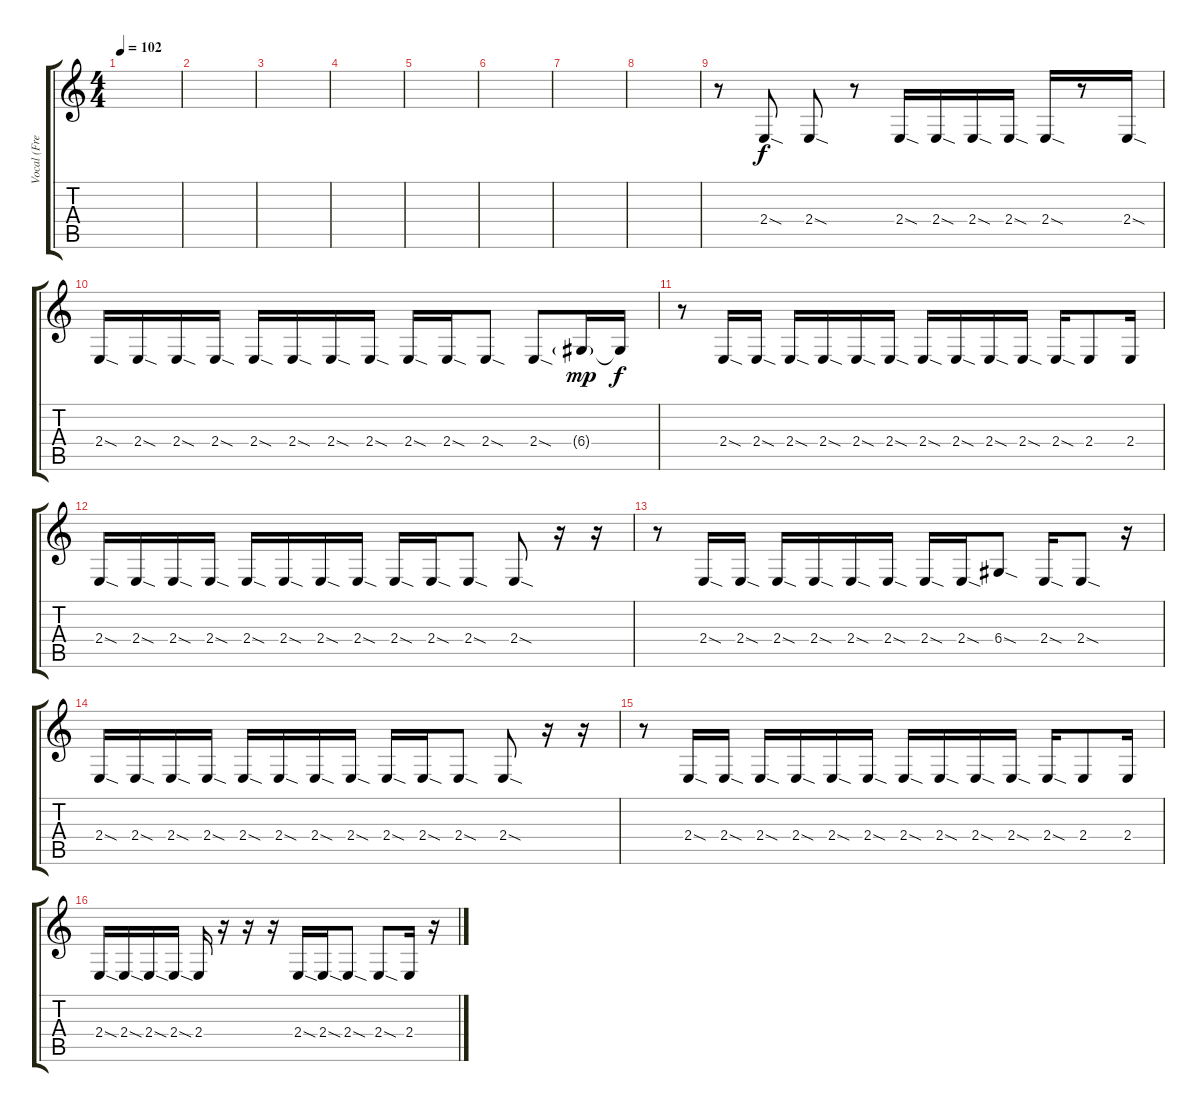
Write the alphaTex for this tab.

\track ("Vocal (Fred)" "Vocal (Fre") {instrument synthvoice}
\staff {score tabs}
\tuning (E4 B3 G3 D3 A2 E2) {hide}
\ts (4 4)
\tempo 102
\clef g2
\ks c
|
|
|
|
|
|
|
|
r.8 2.4{sod}.8 2.4{sod}.8 r.8 2.4{sod}.16 2.4{sod}.16 2.4{sod}.16 2.4{sod}.16 2.4{sod}.16 r.8 2.4{sod}.16 |
2.4{sod}.16 2.4{sod}.16 2.4{sod}.16 2.4{sod}.16 2.4{sod}.16 2.4{sod}.16 2.4{sod}.16 2.4{sod}.16 2.4{sod}.16 2.4{sod}.16 2.4{sod}.8 2.4{sod}.8 6.4{g}.16{dy mp} 6.4{t}.16{dy f} |
r.8 2.4{sod}.16 2.4{sod}.16 2.4{sod}.16 2.4{sod}.16 2.4{sod}.16 2.4{sod}.16 2.4{sod}.16 2.4{sod}.16 2.4{sod}.16 2.4{sod}.16 2.4{sod}.16 2.4.8 2.4.16 |
2.4{sod}.16 2.4{sod}.16 2.4{sod}.16 2.4{sod}.16 2.4{sod}.16 2.4{sod}.16 2.4{sod}.16 2.4{sod}.16 2.4{sod}.16 2.4{sod}.16 2.4{sod}.8 2.4{sod}.8 r.16 r.16 |
r.8 2.4{sod}.16 2.4{sod}.16 2.4{sod}.16 2.4{sod}.16 2.4{sod}.16 2.4{sod}.16 2.4{sod}.16 2.4{sod}.16 6.4{sod}.8 2.4{sod}.16 2.4{sod}.8 r.16 |
2.4{sod}.16 2.4{sod}.16 2.4{sod}.16 2.4{sod}.16 2.4{sod}.16 2.4{sod}.16 2.4{sod}.16 2.4{sod}.16 2.4{sod}.16 2.4{sod}.16 2.4{sod}.8 2.4{sod}.8 r.16 r.16 |
r.8 2.4{sod}.16 2.4{sod}.16 2.4{sod}.16 2.4{sod}.16 2.4{sod}.16 2.4{sod}.16 2.4{sod}.16 2.4{sod}.16 2.4{sod}.16 2.4{sod}.16 2.4{sod}.16 2.4.8 2.4.16 |
2.4{sod}.16 2.4{sod}.16 2.4{sod}.16 2.4{sod}.16 2.4.16 r.16 r.16 r.16 2.4{sod}.16 2.4{sod}.16 2.4{sod}.8 2.4{sod}.8 2.4.16 r.16
